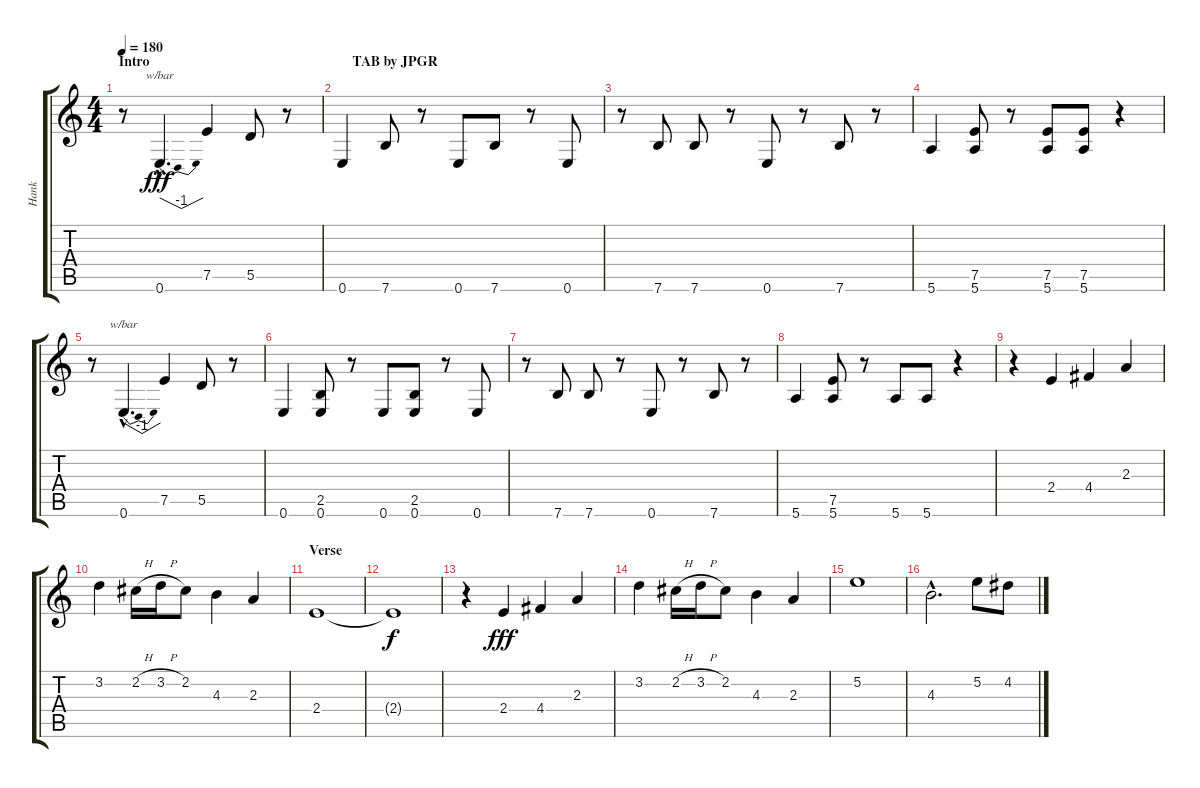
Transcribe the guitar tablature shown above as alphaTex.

\track ("Hank" "Hank") {instrument electricguitarjazz}
\staff {score tabs}
\tuning (E4 B3 G3 D3 A2 E2) {hide}
\ts (4 4)
\section ("" "Intro                                                          TAB by JPGR")
\tempo 180
\clef g2
\ks c
r.8{dy fff instrument electricguitarjazz} 0.6{hac}.4{d tbe (dip default 0 0 30 -4 60 0)} 7.5.4 5.5.8 r.8 |
0.6.4{volume 16 instrument electricguitarmuted} 7.6.8 r.8 0.6.8 7.6.8 r.8 0.6.8 |
r.8 7.6.8 7.6.8 r.8 0.6.8 r.8 7.6.8 r.8 |
5.6.4 (7.5 5.6).8 r.8 (7.5 5.6).8 (7.5 5.6).8 r.4 |
r.8{instrument electricguitarjazz} 0.6{hac}.4{d tbe (dip default 0 0 30 -4 60 0)} 7.5.4 5.5.8 r.8 |
0.6.4{volume 16 instrument electricguitarmuted} (2.5 0.6).8 r.8 0.6.8 (2.5 0.6).8 r.8 0.6.8 |
r.8 7.6.8 7.6.8 r.8 0.6.8 r.8 7.6.8 r.8 |
5.6.4 (7.5 5.6).8 r.8 5.6.8 5.6.8 r.4 |
r.4{volume 16 instrument electricguitarjazz} 2.4.4 4.4.4 2.3.4 |
3.2.4 2.2{h}.16 3.2{h}.16 2.2.8 4.3.4 2.3.4 |
\section ("" "Verse ")
2.4.1 |
2.4{t}.1{dy f} |
r.4 2.4.4{dy fff} 4.4.4 2.3.4 |
3.2.4 2.2{h}.16 3.2{h}.16 2.2.8 4.3.4 2.3.4 |
5.2.1 |
4.3{hac}.2{d} 5.2.8 4.2.8
